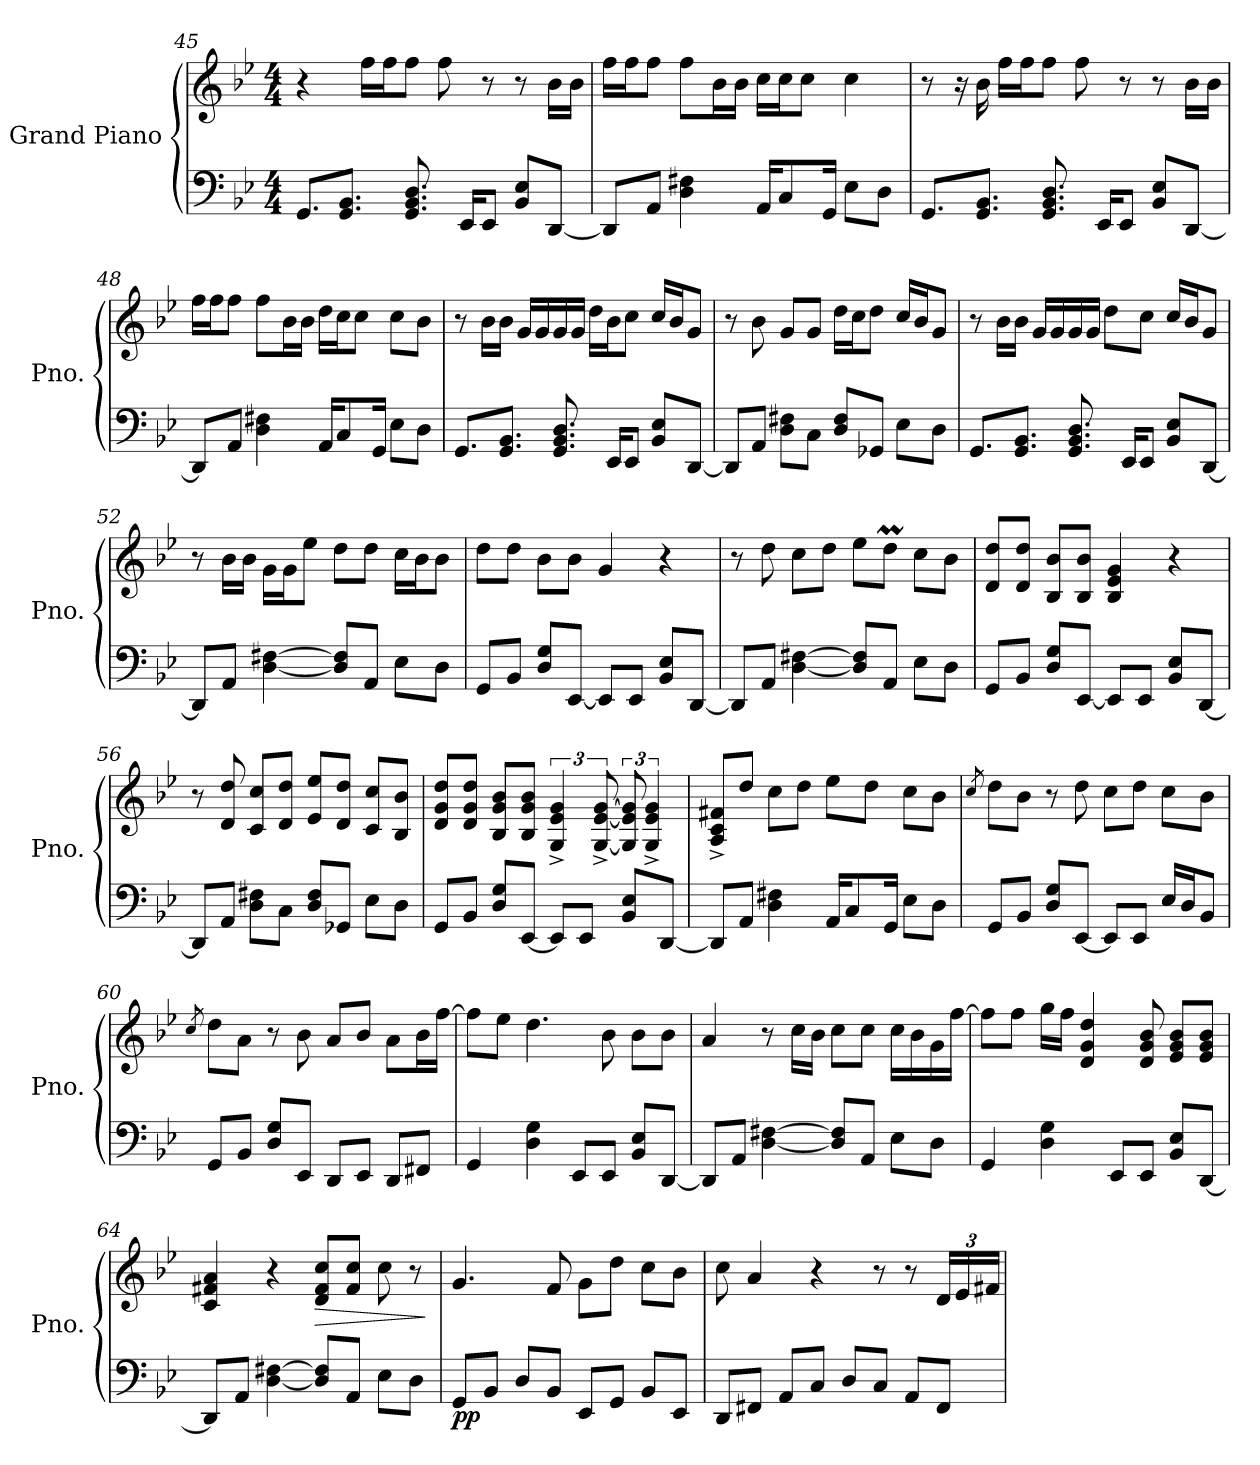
**kern	**kern	**dynam
*part1	*part1	*part1
*staff2	*staff1	*staff1/2
*I"Grand Piano	*	*
*I'Pno.	*	*
*clefF4	*clefG2	*
*k[b-e-]	*k[b-e-]	*
*M4/4	*M4/4	*
=45	=45	=45
8.GGL	4r	.
8.GG 8.BB-J	.	.
.	16ffLL	.
.	16ffJ	.
8.GG 8.BB- 8.D	8ffJ	.
.	8ff	.
16EE-KL	.	.
8EE-J	8r	.
8E- 8BB-L	8r	.
[8DDJ	16b-LL	.
.	16b-JJ	.
=46	=46	=46
8DDL]	16ffLL	.
.	16ffJ	.
8AAJ	8ffJ	.
4F#X 4D	8ffL	.
.	16b-L	.
.	16b-JJ	.
16AAKL	16ccLL	.
8C	16ccJ	.
.	8ccJ	.
16GGJk	.	.
8E-L	4cc	.
8DJ	.	.
=47	=47	=47
8.GGL	8r	.
.	16r	.
8.GG 8.BB-J	16b-	.
.	16ffLL	.
.	16ffJ	.
8.GG 8.BB- 8.D	8ffJ	.
.	8ff	.
16EE-KL	.	.
8EE-J	8r	.
8E- 8BB-L	8r	.
[8DDJ	16b-LL	.
.	16b-JJ	.
=48	=48	=48
8DDL]	16ffLL	.
.	16ffJ	.
8AAJ	8ffJ	.
4F#X 4D	8ffL	.
.	16b-L	.
.	16b-JJ	.
16AAKL	16ddLL	.
8C	16ccJ	.
.	8ccJ	.
16GGJk	.	.
8E-L	8ccL	.
8DJ	8b-J	.
=49	=49	=49
8.GGL	8r	.
.	16b-LL	.
8.GG 8.BB-J	16b-JJ	.
.	16gLL	.
.	16g	.
8.GG 8.BB- 8.D	16g	.
.	16gJJ	.
.	16ddLL	.
16EE-KL	16b-J	.
8EE-J	8ccJ	.
8E- 8BB-L	16ccLL	.
.	16b-J	.
[8DDJ	8gJ	.
=50	=50	=50
8DDL]	8r	.
8AAJ	8b-	.
8F#X 8DL	8gL	.
8CJ	8gJ	.
8D 8F#L	16ddLL	.
.	16ccJ	.
8GG-XJ	8ddJ	.
8E-L	16ccLL	.
.	16b-J	.
8DJ	8gJ	.
=51	=51	=51
8.GGL	8r	.
.	16b-LL	.
8.BB- 8.GGJ	16b-JJ	.
.	16gLL	.
.	16g	.
8.GG 8.BB- 8.D	16g	.
.	16gJJ	.
.	8ddL	.
16EE-KL	.	.
8EE-J	8ccJ	.
8E- 8BB-L	16ccLL	.
.	16b-J	.
[8DDJ	8gJ	.
=52	=52	=52
8DDL]	8r	.
8AAJ	16b-LL	.
.	16b-JJ	.
[4F#X [4D	16gLL	.
.	16gJ	.
.	8ee-J	.
8D] 8F#]L	8ddL	.
8AAJ	8ddJ	.
8E-L	16ccLL	.
.	16b-J	.
8DJ	8b-J	.
=53	=53	=53
8GGL	8ddL	.
8BB-J	8ddJ	.
8G 8DL	8b-L	.
[8EE-J	8b-J	.
8EE-L]	4g	.
8EE-J	.	.
8E- 8BB-L	4r	.
[8DDJ	.	.
=54	=54	=54
8DDL]	8r	.
8AAJ	8dd	.
[4F#X [4D	8ccL	.
.	8ddJ	.
8D] 8F#]L	8ee-L	.
8AAJ	8ddmJ	.
8E-L	8ccL	.
8DJ	8b-J	.
=55	=55	=55
8GGL	8dd 8dL	.
8BB-J	8dd 8dJ	.
8G 8DL	8b- 8B-L	.
[8EE-J	8b- 8B-J	.
8EE-L]	4g 4B- 4e-	.
8EE-J	.	.
8E- 8BB-L	4r	.
[8DDJ	.	.
=56	=56	=56
8DDL]	8r	.
8AAJ	8dd 8d	.
8F#X 8DL	8cc 8cL	.
8CJ	8dd 8dJ	.
8D 8F#L	8ee- 8e-L	.
8GG-XJ	8dd 8dJ	.
8E-L	8cc 8cL	.
8DJ	8b- 8B-J	.
=57	=57	=57
8GGL	8dd 8g 8dL	.
8BB-J	8dd 8g 8dJ	.
8G 8DL	8b- 8g 8B-L	.
[8EE-J	8b- 8g 8B-J	.
8EE-L]	6g^ 6e-^ 6G^	.
8EE-J	.	.
.	[12g^ [12e-^ [12G^	.
8E- 8BB-L	12g] 12e-] 12G]	.
.	6g^ 6G^ 6e-^	.
[8DDJ	.	.
=58	=58	=58
8DDL]	8f#X^ 8c^ 8A^L	.
8AAJ	8ddJ	.
4F#X 4D	8ccL	.
.	8ddJ	.
16AAKL	8ee-L	.
8C	.	.
.	8ddJ	.
16GGJk	.	.
8E-L	8ccL	.
8DJ	8b-J	.
=59	=59	=59
.	8qcc	.
8GGL	8ddL	.
8BB-J	8b-J	.
8G 8DL	8r	.
[8EE-J	8dd	.
8EE-L]	8ccL	.
8EE-J	8ddJ	.
16E-LL	8ccL	.
16DJ	.	.
8BB-J	8b-J	.
=60	=60	=60
.	8qcc	.
8GGL	8ddL	.
8BB-J	8aJ	.
8G 8DL	8r	.
8EE-J	8b-	.
8DDL	8aL	.
8EE-J	8b-J	.
8DDL	8aL	.
8FF#XJ	16b-L	.
.	[16ffJJ	.
=61	=61	=61
4GG	8ffL]	.
.	8ee-J	.
4G 4D	4.dd	.
8EE-L	.	.
8EE-J	8b-	.
8E- 8BB-L	8b-L	.
[8DDJ	8b-J	.
=62	=62	=62
8DDL]	4a	.
8AAJ	.	.
[4F#X [4D	8r	.
.	16ccLL	.
.	16b-JJ	.
8D] 8F#]L	8ccL	.
8AAJ	8ccJ	.
8E-L	16ccLL	.
.	16b-	.
8DJ	16g	.
.	[16ffJJ	.
=63	=63	=63
4GG	8ffL]	.
.	8ffJ	.
4G 4D	16ggLL	.
.	16ffJJ	.
.	4dd 4g 4d	.
8EE-L	.	.
8EE-J	8b- 8g 8d	.
8E- 8BB-L	8b- 8e- 8gL	.
[8DDJ	8b- 8g 8e-J	.
=64	=64	=64
8DDL]	4a 4c 4f#X	.
8AAJ	.	.
[4F#X [4D	4r	.
!	!	!LO:HP:b
8D] 8F#]L	8cc 8f# 8dL	>
8AAJ	8cc 8f#J	.
8E-L	8cc	.
8DJ	8r	.
.	.	]
=65	=65	=65
!	!	!LO:DY:b=2
!	!	!LO:DY:n=1:b
8GGL	4.g	p p
8BB-J	.	.
8DL	.	.
8BB-J	8f	.
8EE-L	8gL	.
8GGJ	8ddJ	.
8BB-L	8ccL	.
8EE-J	8b-J	.
=66	=66	=66
8DDL	8cc	.
8FF#XJ	4a	.
8AAL	.	.
8CJ	4r	.
8DL	.	.
8CJ	8r	.
8AAL	8r	.
8FF#J	24dLL	.
.	24e-	.
.	24f#XJJ	.
=	=	=
*-	*-	*-
